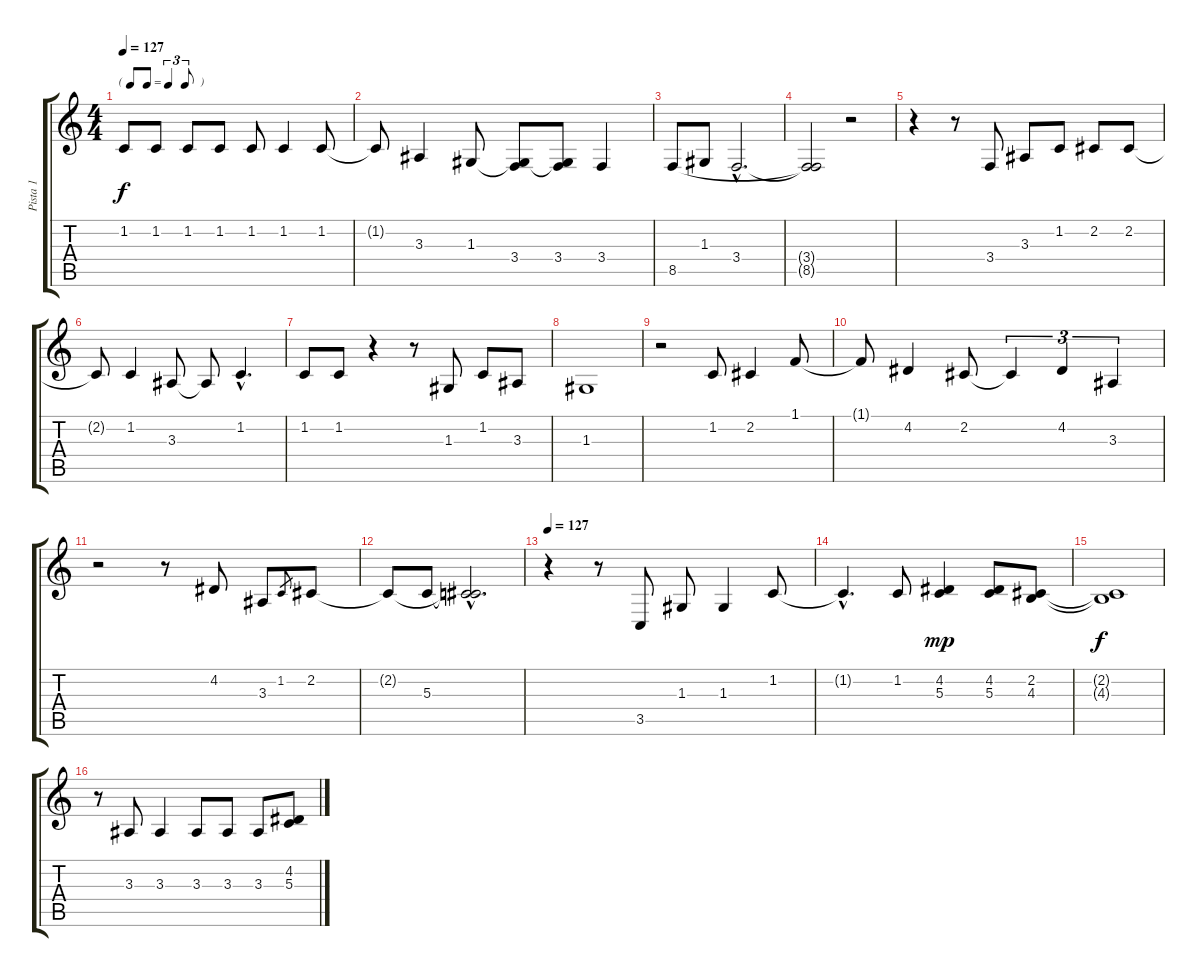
\track ("Pista 1" "Pista 1") {instrument tangoaccordion}
\staff {score tabs}
\tuning (E4 B3 G3 D3 A2 E2) {hide}
\ts (4 4)
\tf triplet8th
\tempo 127
\clef g2
\ks c
1.2.8{dy f} 1.2.8 1.2.8 1.2.8 1.2.8 1.2.4 1.2.8 |
1.2{t}.8 3.3.4 1.3.8 (1.3{t} 3.4{t}).8 (1.3{t} 3.4).8 3.4.4 |
8.5.8 1.3.8 3.4{hac}.2{d} |
(3.4{t} 8.5{t}).2 r.2 |
r.4 r.8 3.4.8 3.3.8 1.2.8 2.2.8 2.2.8 |
2.2{t}.8 1.2.4 3.3.8 3.3{t}.8 1.2{hac}.4{d} |
1.2.8 1.2.8 r.4 r.8 1.3.8 1.2.8 3.3.8 |
1.3.1 |
r.2 1.2.8 2.2.4 1.1.8 |
1.1{t}.8 4.2.4 2.2.8 2.2{t}.4{tu (3 2)} 4.2.4{tu (3 2)} 3.3.4{tu (3 2)} |
r.2 r.8 4.2.8 3.3.8 1.2.8{gr} 2.2.8 |
2.2{t}.8 5.3.8 (2.2{hac t} 5.3{hac t}).2{d} |
\tempo 127
r.4 r.8 3.5.8 1.3.8 1.3.4 1.2.8 |
1.2{hac t}.4{d} 1.2.8 (4.2 5.3).4{dy mp} (4.2 5.3).8 (2.2 4.3).8 |
(2.2{t} 4.3{t}).1{dy f} |
r.8 3.3.8 3.3.4 3.3.8 3.3.8 3.3.8 (4.2 5.3).8
